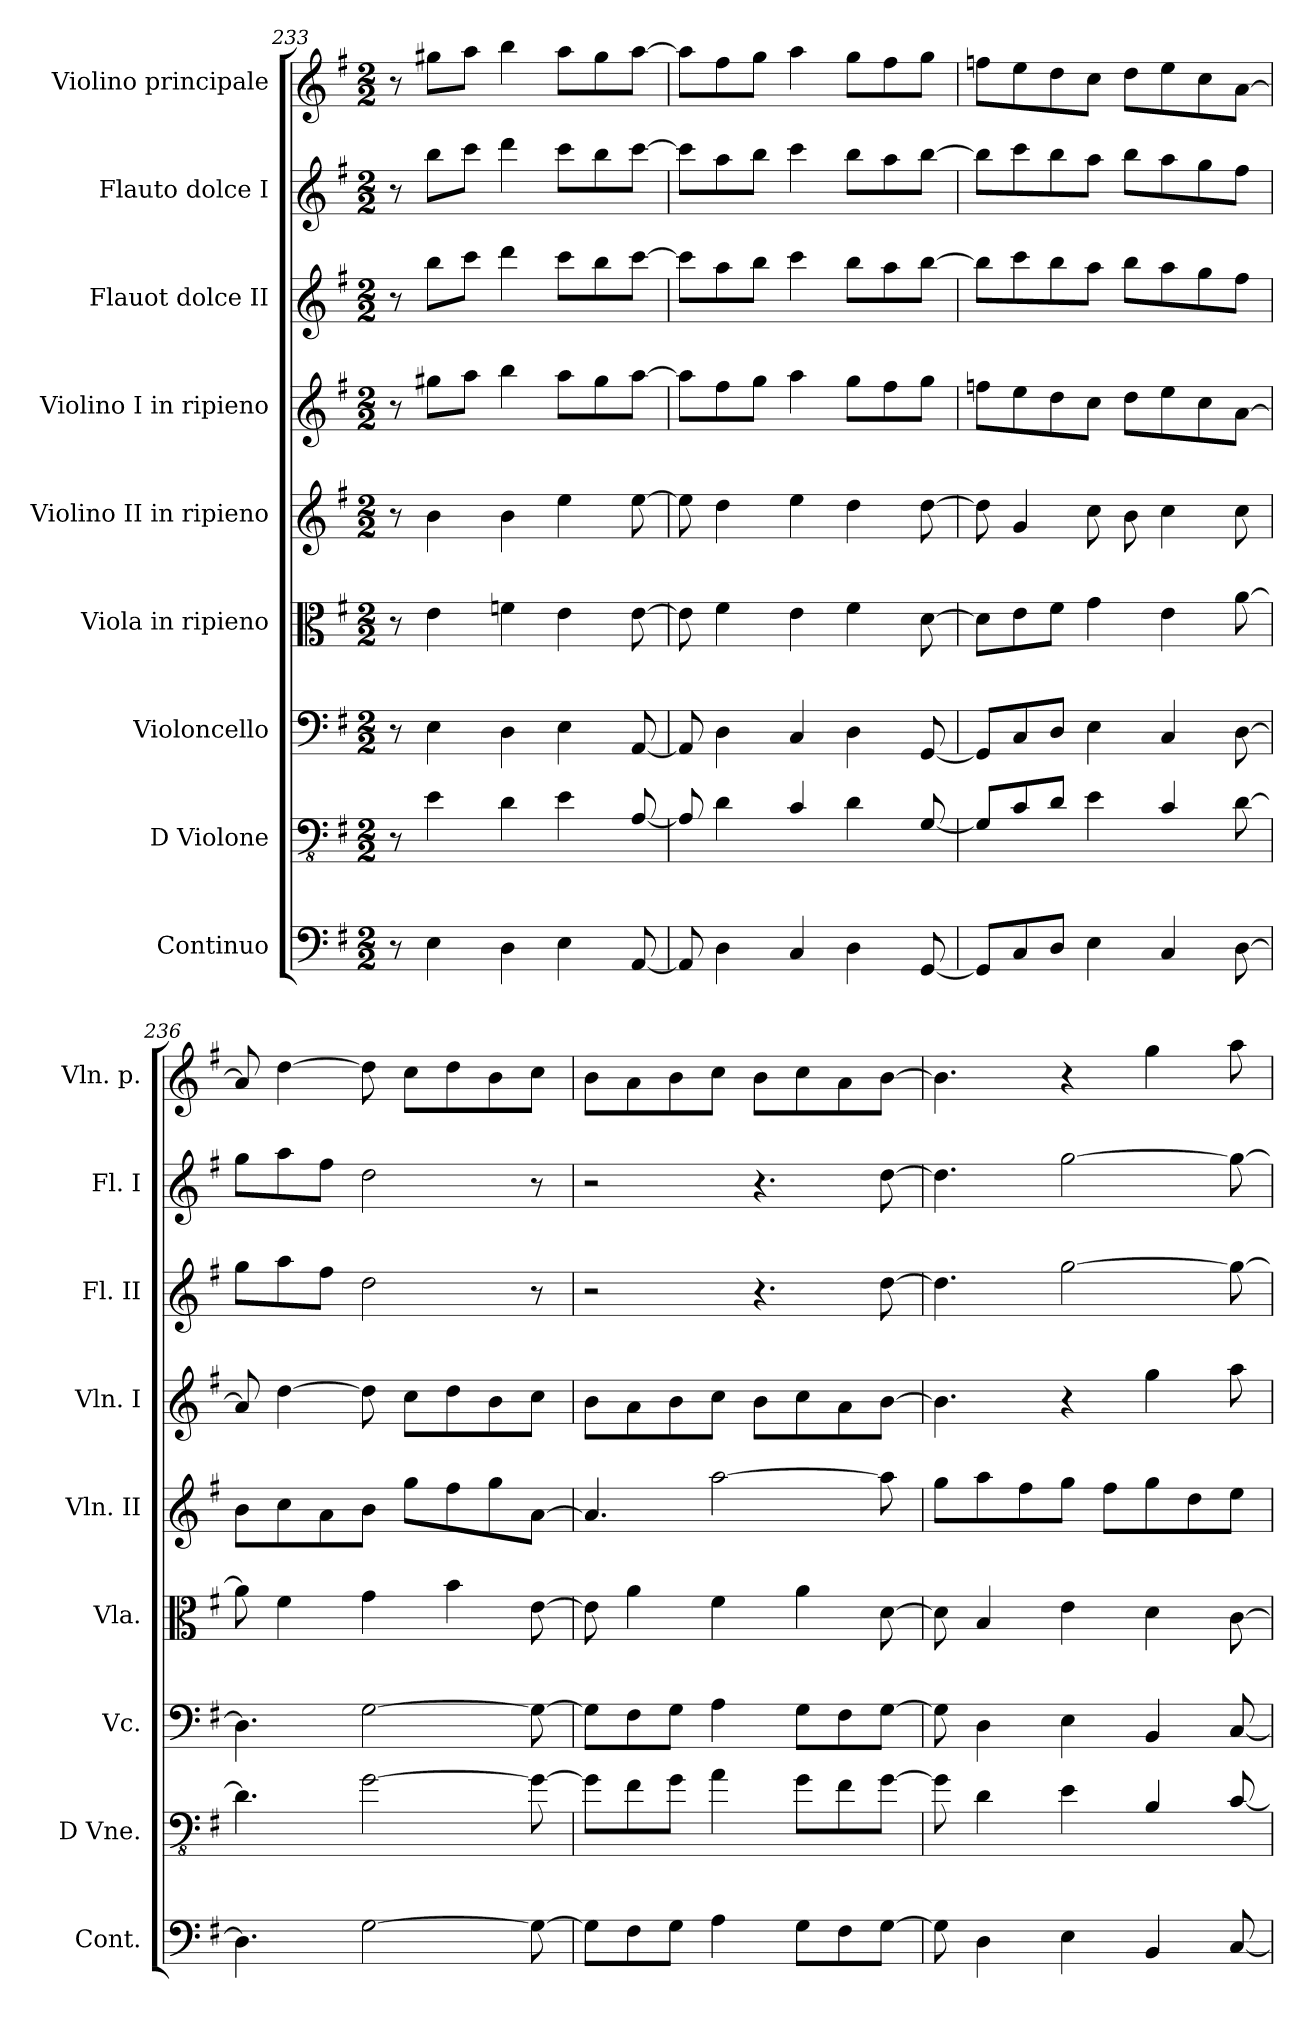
**kern	**kern	**kern	**kern	**kern	**kern	**kern	**kern	**kern
*part9	*part8	*part7	*part6	*part5	*part4	*part3	*part2	*part1
*staff9	*staff8	*staff7	*staff6	*staff5	*staff4	*staff3	*staff2	*staff1
*I"Continuo	*I"D Violone	*I"Violoncello	*I"Viola in ripieno	*I"Violino II in ripieno	*I"Violino I in ripieno	*I"Flauot dolce II	*I"Flauto dolce I	*I"Violino principale
*I'Cont.	*I'D Vne.	*I'Vc.	*I'Vla.	*I'Vln. II	*I'Vln. I	*I'Fl. II	*I'Fl. I	*I'Vln. p.
*clefF4	*clefFv4	*clefF4	*clefC3	*clefG2	*clefG2	*clefG2	*clefG2	*clefG2
*	*ITrd7c12	*	*	*	*	*	*	*
*k[f#]	*k[f#]	*k[f#]	*k[f#]	*k[f#]	*k[f#]	*k[f#]	*k[f#]	*k[f#]
*M2/2	*M2/2	*M2/2	*M2/2	*M2/2	*M2/2	*M2/2	*M2/2	*M2/2
=233	=233	=233	=233	=233	=233	=233	=233	=233
8r	8r	8r	8r	8r	8r	8r	8r	8r
4E\	4EE\	4E\	4e\	4b\	8gg#X\L	8bb\L	8bb\L	8gg#X\L
.	.	.	.	.	8aa\J	8ccc\J	8ccc\J	8aa\J
4D\	4DD\	4D\	4fn\	4b\	4bb\	4ddd\	4ddd\	4bb\
4E\	4EE\	4E\	4e\	4ee\	8aa\L	8ccc\L	8ccc\L	8aa\L
.	.	.	.	.	8gg#\	8bb\	8bb\	8gg#\
[8AA/	[8AAA/	[8AA/	[8e\	[8ee\	[8aa\J	[8ccc\J	[8ccc\J	[8aa\J
=234	=234	=234	=234	=234	=234	=234	=234	=234
8AA/]	8AAA/]	8AA/]	8e\]	8ee\]	8aa\L]	8ccc\L]	8ccc\L]	8aa\L]
4D\	4DD\	4D\	4f#\	4dd\	8ff#\	8aa\	8aa\	8ff#\
.	.	.	.	.	8gg\J	8bb\J	8bb\J	8gg\J
4C/	4CC/	4C/	4e\	4ee\	4aa\	4ccc\	4ccc\	4aa\
4D\	4DD\	4D\	4f#\	4dd\	8gg\L	8bb\L	8bb\L	8gg\L
.	.	.	.	.	8ff#\	8aa\	8aa\	8ff#\
[8GG/	[8GGG/	[8GG/	[8d\	[8dd\	8gg\J	[8bb\J	[8bb\J	8gg\J
!!LO:PB:g=z
=235	=235	=235	=235	=235	=235	=235	=235	=235
8GG/L]	8GGG/L]	8GG/L]	8d\L]	8dd\]	8ffn\L	8bb\L]	8bb\L]	8ffn\L
8C/	8CC/	8C/	8e\	4g/	8ee\	8ccc\	8ccc\	8ee\
8D/J	8DD/J	8D/J	8f#\J	.	8dd\	8bb\	8bb\	8dd\
4E\	4EE\	4E\	4g\	8cc\	8cc\J	8aa\J	8aa\J	8cc\J
.	.	.	.	8b\	8dd\L	8bb\L	8bb\L	8dd\L
4C/	4CC/	4C/	4e\	4cc\	8ee\	8aa\	8aa\	8ee\
.	.	.	.	.	8cc\	8gg\	8gg\	8cc\
[8D\	[8DD\	[8D\	[8a\	8cc\	[8a\J	8ff#\J	8ff#\J	[8a\J
=236	=236	=236	=236	=236	=236	=236	=236	=236
4.D\]	4.DD\]	4.D\]	8a\]	8b\L	8a/]	8gg\L	8gg\L	8a/]
.	.	.	4f#\	8cc\	[4dd\	8aa\	8aa\	[4dd\
.	.	.	.	8a\	.	8ff#\J	8ff#\J	.
[2G\	[2GG\	[2G\	4g\	8b\J	8dd\]	2dd\	2dd\	8dd\]
.	.	.	.	8gg\L	8cc\L	.	.	8cc\L
.	.	.	4b\	8ff#\	8dd\	.	.	8dd\
.	.	.	.	8gg\	8b\	.	.	8b\
8G\_	8GG\_	8G\_	[8e\	[8a\J	8cc\J	8r	8r	8cc\J
=237	=237	=237	=237	=237	=237	=237	=237	=237
8G\L]	8GG\L]	8G\L]	8e\]	4.a/]	8b\L	2r	2r	8b\L
8F#\	8FF#\	8F#\	4a\	.	8a\	.	.	8a\
8G\J	8GG\J	8G\J	.	.	8b\	.	.	8b\
4A\	4AA\	4A\	4f#\	[2aa\	8cc\J	.	.	8cc\J
.	.	.	.	.	8b\L	4.r	4.r	8b\L
8G\L	8GG\L	8G\L	4a\	.	8cc\	.	.	8cc\
8F#\	8FF#\	8F#\	.	.	8a\	.	.	8a\
[8G\J	[8GG\J	[8G\J	[8d\	8aa\]	[8b\J	[8dd\	[8dd\	[8b\J
=238	=238	=238	=238	=238	=238	=238	=238	=238
8G\]	8GG\]	8G\]	8d\]	8gg\L	4.b\]	4.dd\]	4.dd\]	4.b\]
4D\	4DD\	4D\	4B/	8aa\	.	.	.	.
.	.	.	.	8ff#\	.	.	.	.
4E\	4EE\	4E\	4e\	8gg\J	4r	[2gg\	[2gg\	4r
.	.	.	.	8ff#\L	.	.	.	.
4BB/	4BBB/	4BB/	4d\	8gg\	4gg\	.	.	4gg\
.	.	.	.	8dd\	.	.	.	.
[8C/	[8CC/	[8C/	[8c\	8ee\J	8aa\	8gg\_	8gg\_	8aa\
=	=	=	=	=	=	=	=	=
*-	*-	*-	*-	*-	*-	*-	*-	*-
